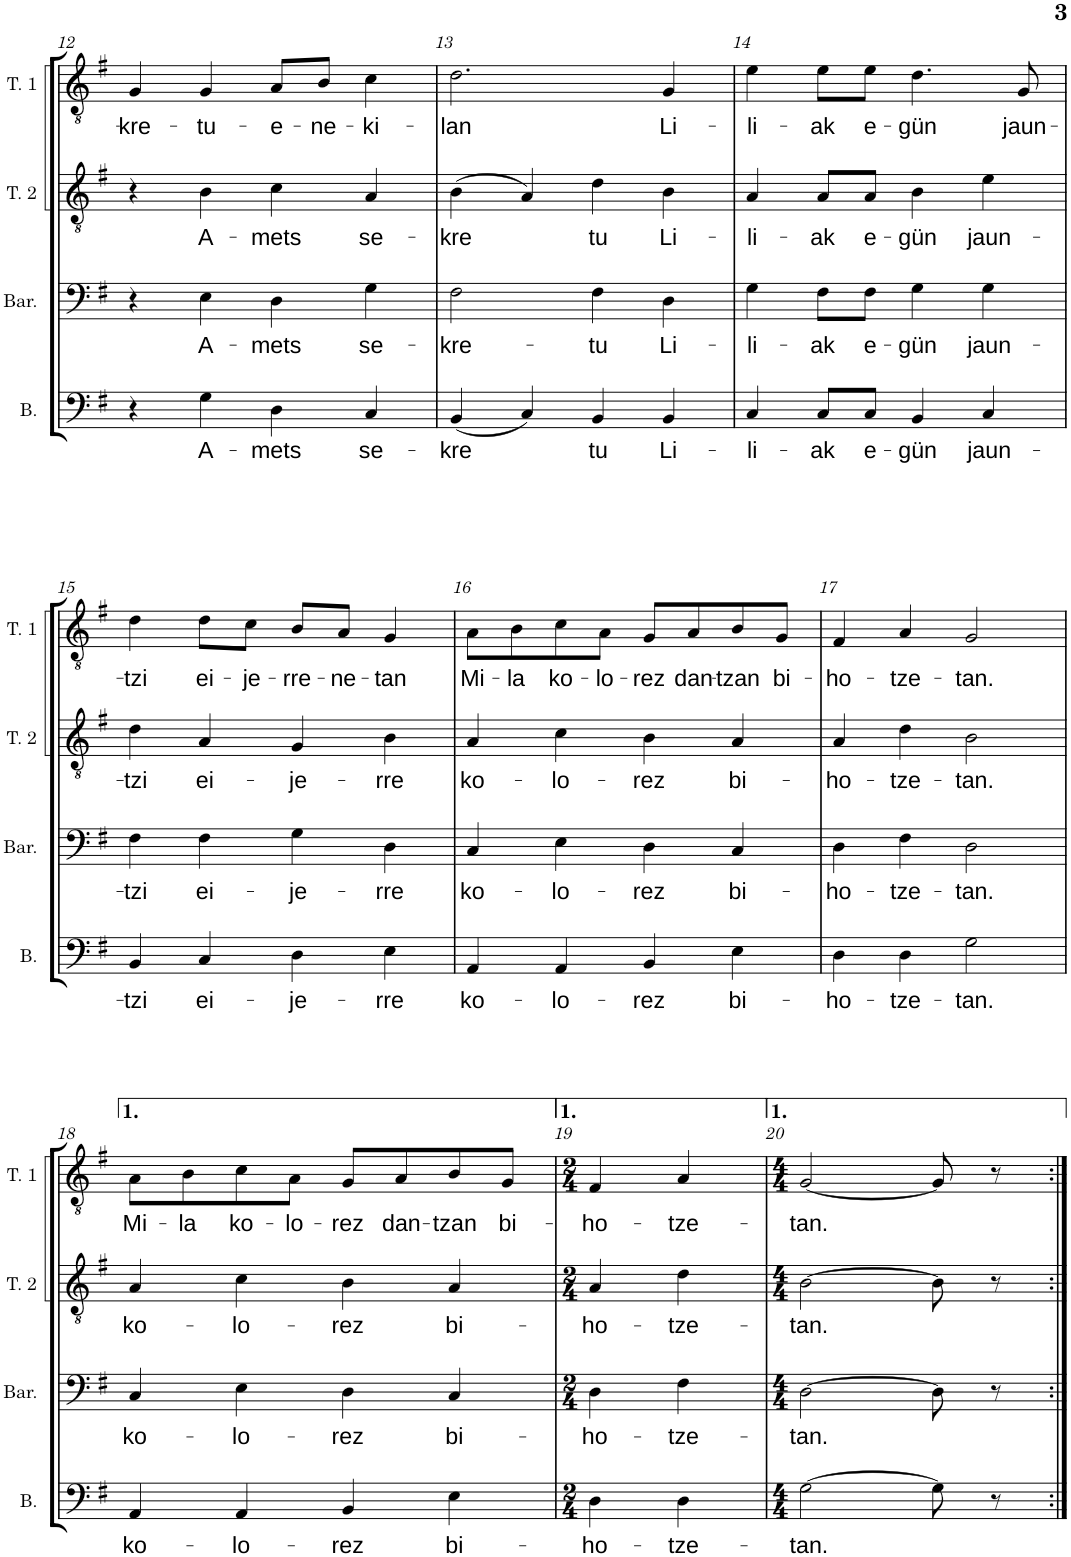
**kern	**text	**kern	**text	**kern	**text	**kern	**text
*part4	*part4	*part3	*part3	*part2	*part2	*part1	*part1
*staff4	*staff4	*staff3	*staff3	*staff2	*staff2	*staff1	*staff1
*I"Basse	*	*I"Baryton	*	*I"Ténor 2	*	*I"Ténor 1	*
*I'B.	*	*I'Bar.	*	*I'T. 2	*	*I'T. 1	*
!!LO:PB:g=z
*clefF4	*	*clefF4	*	*clefGv2	*	*clefGv2	*
*k[f#]	*	*k[f#]	*	*k[f#]	*	*k[f#]	*
*M4/4	*	*M4/4	*	*M4/4	*	*M4/4	*
=12	=12	=12	=12	=12	=12	=12	=12
!	!	!	!	!	!	!	!LO:LY:b
4r	.	4r	.	4r	.	4G/	-kre-
!	!LO:LY:b	!	!LO:LY:b	!	!LO:LY:b	!	!LO:LY:b
4G\	A-	4E\	A-	4B\	A-	4G/	-tu-
!	!LO:LY:b	!	!LO:LY:b	!	!LO:LY:b	!	!LO:LY:b
4D\	-mets	4D\	-mets	4c\	-mets	8A/L	-e-
!	!	!	!	!	!	!	!LO:LY:b
.	.	.	.	.	.	8B/J	-ne-
!	!LO:LY:b	!	!LO:LY:b	!	!LO:LY:b	!	!LO:LY:b
4C/	se-	4G\	se-	4A/	se-	4c\	-ki-
=13	=13	=13	=13	=13	=13	=13	=13
!	!LO:LY:b	!	!LO:LY:b	!	!LO:LY:b	!	!LO:LY:b
(4BB/	-kre	2F#\	-kre-	(4B\	-kre	2.d\	-lan
4C/)	.	.	.	4A/)	.	.	.
!	!LO:LY:b	!	!LO:LY:b	!	!LO:LY:b	!	!
4BB/	-tu	4F#\	-tu	4d\	-tu	.	.
!	!LO:LY:b	!	!LO:LY:b	!	!LO:LY:b	!	!LO:LY:b
4BB/	Li-	4D\	Li-	4B\	Li-	4G/	Li-
=14	=14	=14	=14	=14	=14	=14	=14
!	!LO:LY:b	!	!LO:LY:b	!	!LO:LY:b	!	!LO:LY:b
4C/	-li-	4G\	-li-	4A/	-li-	4e\	-li-
!	!LO:LY:b	!	!LO:LY:b	!	!LO:LY:b	!	!LO:LY:b
8C/L	-ak	8F#\L	-ak	8A/L	-ak	8e\L	-ak
!	!LO:LY:b	!	!LO:LY:b	!	!LO:LY:b	!	!LO:LY:b
8C/J	e-	8F#\J	e-	8A/J	e-	8e\J	e-
!	!LO:LY:b	!	!LO:LY:b	!	!LO:LY:b	!	!LO:LY:b
4BB/	-gün	4G\	-gün	4B\	-gün	4.d\	-gün
!	!LO:LY:b	!	!LO:LY:b	!	!LO:LY:b	!	!
4C/	jaun-	4G\	jaun-	4e\	jaun-	.	.
!	!	!	!	!	!	!	!LO:LY:b
.	.	.	.	.	.	8G/	jaun-
!!LO:LB:g=z
=15	=15	=15	=15	=15	=15	=15	=15
!	!LO:LY:b	!	!LO:LY:b	!	!LO:LY:b	!	!LO:LY:b
4BB/	-tzi	4F#\	-tzi	4d\	-tzi	4d\	-tzi
!	!LO:LY:b	!	!LO:LY:b	!	!LO:LY:b	!	!LO:LY:b
4C/	ei-	4F#\	ei-	4A/	ei-	8d\L	ei-
!	!	!	!	!	!	!	!LO:LY:b
.	.	.	.	.	.	8c\J	-je-
!	!LO:LY:b	!	!LO:LY:b	!	!LO:LY:b	!	!LO:LY:b
4D\	-je-	4G\	-je-	4G/	-je-	8B/L	-rre-
!	!	!	!	!	!	!	!LO:LY:b
.	.	.	.	.	.	8A/J	-ne-
!	!LO:LY:b	!	!LO:LY:b	!	!LO:LY:b	!	!LO:LY:b
4E\	-rre	4D\	-rre	4B\	-rre	4G/	-tan
=16	=16	=16	=16	=16	=16	=16	=16
!	!LO:LY:b	!	!LO:LY:b	!	!LO:LY:b	!	!LO:LY:b
4AA/	ko-	4C/	ko-	4A/	ko-	8A\L	Mi-
!	!	!	!	!	!	!	!LO:LY:b
.	.	.	.	.	.	8B\	-la
!	!LO:LY:b	!	!LO:LY:b	!	!LO:LY:b	!	!LO:LY:b
4AA/	-lo-	4E\	-lo-	4c\	-lo-	8c\	ko-
!	!	!	!	!	!	!	!LO:LY:b
.	.	.	.	.	.	8A\J	-lo-
!	!LO:LY:b	!	!LO:LY:b	!	!LO:LY:b	!	!LO:LY:b
4BB/	-rez	4D\	-rez	4B\	-rez	8G/L	-rez
!	!	!	!	!	!	!	!LO:LY:b
.	.	.	.	.	.	8A/	dan-
!	!LO:LY:b	!	!LO:LY:b	!	!LO:LY:b	!	!LO:LY:b
4E\	bi-	4C/	bi-	4A/	bi-	8B/	-tzan
!	!	!	!	!	!	!	!LO:LY:b
.	.	.	.	.	.	8G/J	bi-
=17	=17	=17	=17	=17	=17	=17	=17
!	!LO:LY:b	!	!LO:LY:b	!	!LO:LY:b	!	!LO:LY:b
4D\	-ho-	4D\	-ho-	4A/	-ho-	4F#/	-ho-
!	!LO:LY:b	!	!LO:LY:b	!	!LO:LY:b	!	!LO:LY:b
4D\	-tze-	4F#\	-tze-	4d\	-tze-	4A/	-tze-
!	!LO:LY:b	!	!LO:LY:b	!	!LO:LY:b	!	!LO:LY:b
2G\	-tan.	2D\	-tan.	2B\	-tan.	2G/	-tan.
!!LO:LB:g=z
=18	=18	=18	=18	=18	=18	=18	=18
!	!LO:LY:b	!	!LO:LY:b	!	!LO:LY:b	!	!LO:LY:b
4AA/	ko-	4C/	ko-	4A/	ko-	8A\L	Mi-
!	!	!	!	!	!	!	!LO:LY:b
.	.	.	.	.	.	8B\	-la
!	!LO:LY:b	!	!LO:LY:b	!	!LO:LY:b	!	!LO:LY:b
4AA/	-lo-	4E\	-lo-	4c\	-lo-	8c\	ko-
!	!	!	!	!	!	!	!LO:LY:b
.	.	.	.	.	.	8A\J	-lo-
!	!LO:LY:b	!	!LO:LY:b	!	!LO:LY:b	!	!LO:LY:b
4BB/	-rez	4D\	-rez	4B\	-rez	8G/L	-rez
!	!	!	!	!	!	!	!LO:LY:b
.	.	.	.	.	.	8A/	dan-
!	!LO:LY:b	!	!LO:LY:b	!	!LO:LY:b	!	!LO:LY:b
4E\	bi-	4C/	bi-	4A/	bi-	8B/	-tzan
!	!	!	!	!	!	!	!LO:LY:b
.	.	.	.	.	.	8G/J	bi-
=19	=19	=19	=19	=19	=19	=19	=19
*M2/4	*	*M2/4	*	*M2/4	*	*M2/4	*
!	!LO:LY:b	!	!LO:LY:b	!	!LO:LY:b	!	!LO:LY:b
4D\	-ho-	4D\	-ho-	4A/	-ho-	4F#/	-ho-
!	!LO:LY:b	!	!LO:LY:b	!	!LO:LY:b	!	!LO:LY:b
4D\	-tze-	4F#\	-tze-	4d\	-tze-	4A/	-tze-
=20	=20	=20	=20	=20	=20	=20	=20
*M4/4	*	*M4/4	*	*M4/4	*	*M4/4	*
!	!LO:LY:b	!	!LO:LY:b	!	!LO:LY:b	!	!LO:LY:b
[2G\	-tan.	[2D\	-tan.	[2B\	-tan.	[2G/	-tan.
8G\]	.	8D\]	.	8B\]	.	8G/]	.
8r	.	8r	.	8r	.	8r	.
=:|!	=:|!	=:|!	=:|!	=:|!	=:|!	=:|!	=:|!
*-	*-	*-	*-	*-	*-	*-	*-
